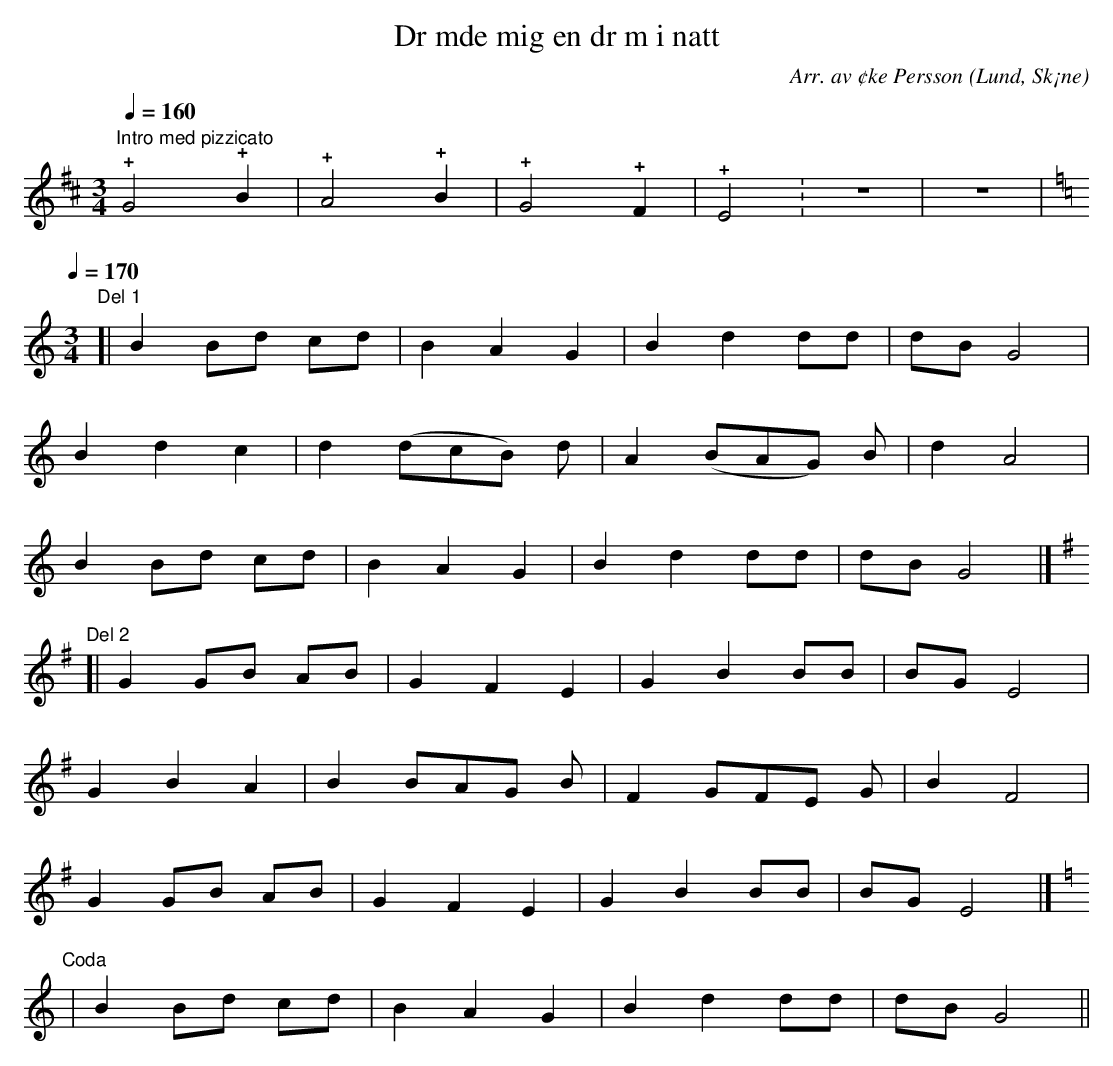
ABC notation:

X:1
T:Dr mde mig en dr m i natt
O:Lund, Sk¡ne
C:Arr. av ¢ke Persson
M:3/4
L:1/4
Q:1/4=160
K:D
"Intro med pizzicato"!+!G2!+!B | !+!A2 !+!B | !+!G2 !+!F | !+!E2. | z3 | z3 |
Q:1/4=170
L:1/8
K:C
[M:3/4]"Del 1"[| B2 Bd cd | B2 A2 G2 | B2 d2 dd | dB G4 |
B2 d2 c2 | d2 (dcB) d | A2 (BAG) B | d2 A4 |
B2 Bd cd | B2 A2 G2 | B2 d2 dd | dB G4 |]
[K:G]"Del 2"[| G2 GB AB | G2 F2 E2 | G2 B2 BB | BG E4 |
G2 B2 A2 | B2 BAG B | F2 GFE G | B2 F4 |
G2 GB AB | G2 F2 E2 | G2 B2 BB | BG E4 |]
[K:C]"Coda" | B2 Bd cd | B2 A2 G2 | B2 d2 dd | dB G4 ||
